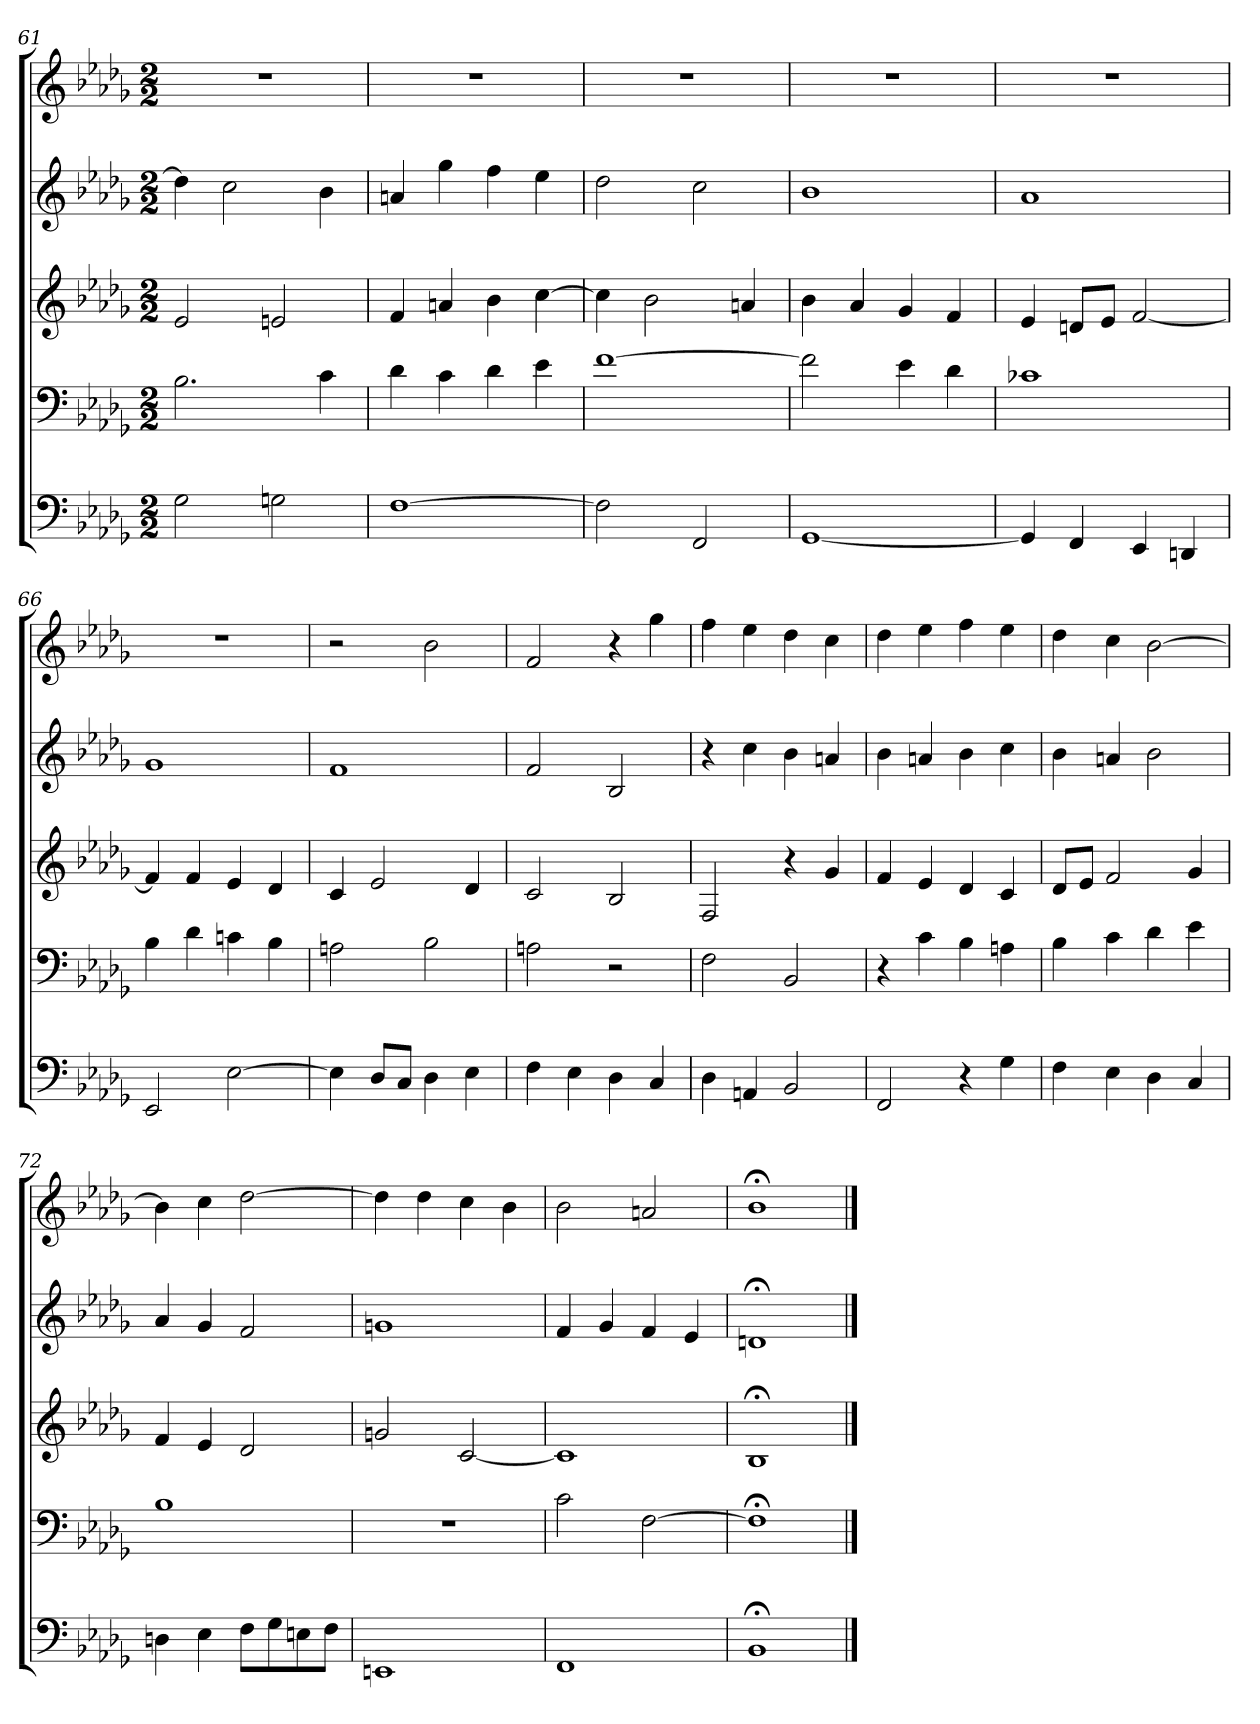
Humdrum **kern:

**kern	**kern	**kern	**kern	**kern
*part5	*part4	*part3	*part2	*part1
*staff5	*staff4	*staff3	*staff2	*staff1
*clefF4	*clefF4	*clefG2	*clefG2	*clefG2
*k[b-e-a-d-g-]	*k[b-e-a-d-g-]	*k[b-e-a-d-g-]	*k[b-e-a-d-g-]	*k[b-e-a-d-g-]
*b-:	*b-:	*b-:	*b-:	*b-:
*M2/2	*M2/2	*M2/2	*M2/2	*M2/2
=61	=61	=61	=61	=61
2G-	2.B-	2e-	4dd-]	1r
.	.	.	2cc	.
2Gn	.	2en	.	.
.	4c	.	4b-	.
=62	=62	=62	=62	=62
[1F	4d-	4f	4an	1r
.	4c	4an	4gg-	.
.	4d-	4b-	4ff	.
.	4e-	[4cc	4ee-	.
=63	=63	=63	=63	=63
2F]	[1f	4cc]	2dd-	1r
.	.	2b-	.	.
2FF	.	.	2cc	.
.	.	4an	.	.
=64	=64	=64	=64	=64
[1GG-	2f]	4b-	1b-	1r
.	.	4a-	.	.
.	4e-	4g-	.	.
.	4d-	4f	.	.
=65	=65	=65	=65	=65
4GG-]	1c-X	4e-	1a-	1r
4FF	.	8dn/L	.	.
.	.	8e-/J	.	.
4EE-	.	[2f	.	.
4DDn	.	.	.	.
=66	=66	=66	=66	=66
2EE-	4B-	4f]	1g-	1r
.	4d-	4f	.	.
[2E-	4cn	4e-	.	.
.	4B-	4d-	.	.
=67	=67	=67	=67	=67
4E-]	2An	4c	1f	2r
8D-/L	.	2e-	.	.
8C/J	.	.	.	.
4D-	2B-	.	.	2b-
4E-	.	4d-	.	.
=68	=68	=68	=68	=68
4F	2An	2c	2f	2f
4E-	.	.	.	.
4D-	2r	2B-	2B-	4r
4C	.	.	.	4gg-
=69	=69	=69	=69	=69
4D-	2F	2F	4r	4ff
4AAn	.	.	4cc	4ee-
2BB-	2BB-	4r	4b-	4dd-
.	.	4g-	4an	4cc
=70	=70	=70	=70	=70
2FF	4r	4f	4b-	4dd-
.	4c	4e-	4an	4ee-
4r	4B-	4d-	4b-	4ff
4G-	4An	4c	4cc	4ee-
=71	=71	=71	=71	=71
4F	4B-	8d-/L	4b-	4dd-
.	.	8e-/J	.	.
4E-	4c	2f	4an	4cc
4D-	4d-	.	2b-	[2b-
4C	4e-	4g-	.	.
=72	=72	=72	=72	=72
4Dn	1B-	4f	4a-	4b-]
4E-	.	4e-	4g-	4cc
8F\L	.	2d-	2f	[2dd-
8G-\	.	.	.	.
8En\	.	.	.	.
8F\J	.	.	.	.
=73	=73	=73	=73	=73
1EEn	1r	2gn	1gn	4dd-]
.	.	.	.	4dd-
.	.	[2c	.	4cc
.	.	.	.	4b-
=74	=74	=74	=74	=74
1FF	2c	1c]	4f	2b-
.	.	.	4g-	.
.	[2F	.	4f	2an
.	.	.	4e-	.
=75	=75	=75	=75	=75
1BB-;<	1F;<]	1B-;<	1dn;<	1b-;<
==	==	==	==	==
*-	*-	*-	*-	*-
